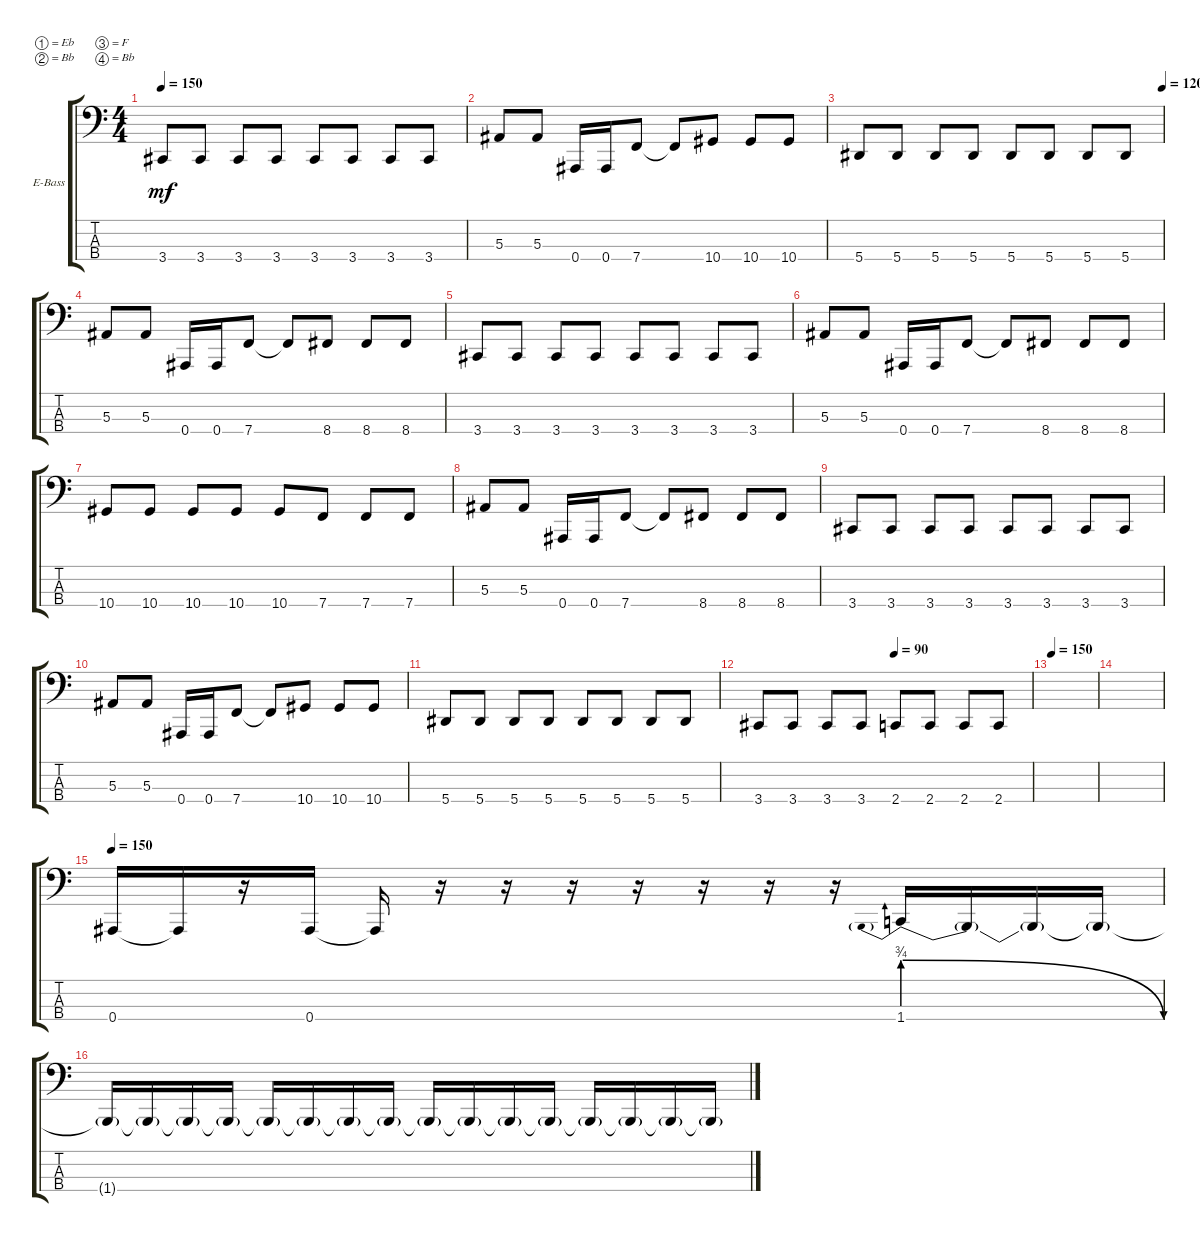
\defaultSystemsLayout 4
\bracketExtendMode groupsimilarinstruments
\firstSystemTrackNameOrientation horizontal
\otherSystemsTrackNameOrientation horizontal
\track ("Electric Bass" "E-Bass") {instrument electricbassfinger}
\staff {score tabs}
\tuning (Eb2 Bb1 F1 Bb0)
\ts (4 4)
\tempo 150
\clef f4
\ks c
3.4.8{dy mf} 3.4.8 3.4.8 3.4.8 3.4.8 3.4.8 3.4.8 3.4.8 |
5.3.8 5.3.8 0.4.16 0.4.16 7.4.8 7.4{t}.8 10.4.8 10.4.8 10.4.8 |
\tempo (120 1)
5.4.8 5.4.8 5.4.8 5.4.8 5.4.8 5.4.8 5.4.8 5.4.8 |
5.3.8 5.3.8 0.4.16 0.4.16 7.4.8 7.4{t}.8 8.4.8 8.4.8 8.4.8 |
3.4.8 3.4.8 3.4.8 3.4.8 3.4.8 3.4.8 3.4.8 3.4.8 |
5.3.8 5.3.8 0.4.16 0.4.16 7.4.8 7.4{t}.8 8.4.8 8.4.8 8.4.8 |
10.4.8 10.4.8 10.4.8 10.4.8 10.4.8 7.4.8 7.4.8 7.4.8 |
5.3.8 5.3.8 0.4.16 0.4.16 7.4.8 7.4{t}.8 8.4.8 8.4.8 8.4.8 |
3.4.8 3.4.8 3.4.8 3.4.8 3.4.8 3.4.8 3.4.8 3.4.8 |
5.3.8 5.3.8 0.4.16 0.4.16 7.4.8 7.4{t}.8 10.4.8 10.4.8 10.4.8 |
5.4.8 5.4.8 5.4.8 5.4.8 5.4.8 5.4.8 5.4.8 5.4.8 |
\tempo (90 0.5)
3.4.8 3.4.8 3.4.8 3.4.8 2.4.8 2.4.8 2.4.8 2.4.8 |
\tempo 150
|
|
\tempo 150
0.4.16 0.4{t}.16 r.16 0.4.16 0.4{t}.16 r.16 r.16 r.16 r.16 r.16 r.16 r.16 1.4{be (prebendrelease 0 3 60 0)}.16 1.4{t}.16 1.4{t}.16 1.4{t}.16 |
1.4{t}.16 1.4{t}.16 1.4{t}.16 1.4{t}.16 1.4{t}.16 1.4{t}.16 1.4{t}.16 1.4{t}.16 1.4{t}.16 1.4{t}.16 1.4{t}.16 1.4{t}.16 1.4{t}.16 1.4{t}.16 1.4{t}.16 1.4{t}.16
